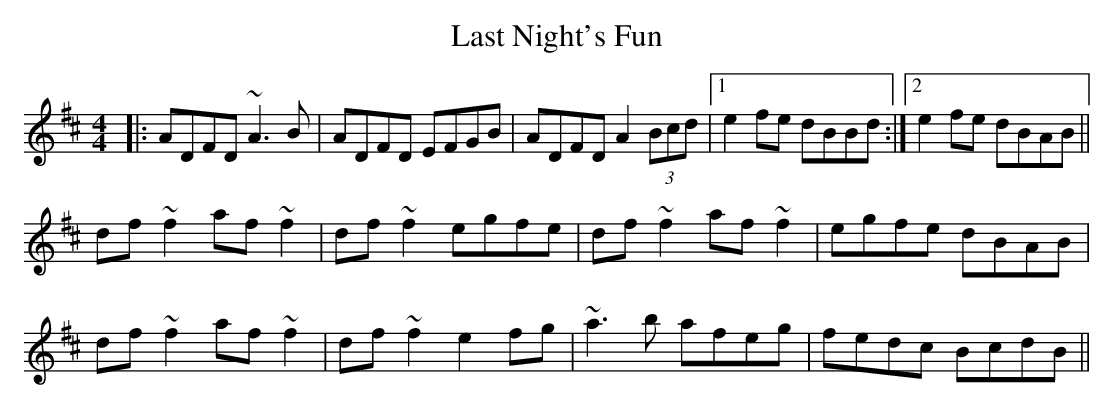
X:1
T: Last Night's Fun
M: 4/4
L: 1/8
K: Dmaj
|:ADFD ~A3B|ADFD EFGB|ADFD A2 (3Bcd|1 e2fe dBBd:|2 e2fe dBAB||
df~f2 af~f2|df~f2 egfe|df~f2 af~f2|egfe dBAB|
df~f2 af~f2|df~f2 e2fg|~a3b afeg|fedc BcdB||
